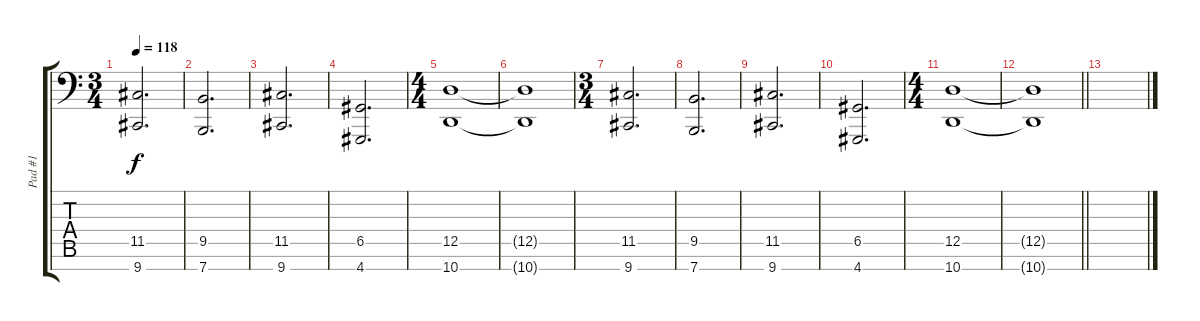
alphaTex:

\track ("Pad #1" "Pad #1") {instrument pad2warm}
\staff {score tabs}
\tuning (B3 G3 D3 A2 D2 B1 E1) {hide}
\ts (3 4)
\section ("" "")
\tempo 118
\clef f4
\ks c
(11.5 9.7).2{d dy f} |
(9.5 7.7).2{d} |
(11.5 9.7).2{d} |
(6.5 4.7).2{d} |
\ts (4 4)
(12.5 10.7).1 |
(12.5{t} 10.7{t}).1 |
\ts (3 4)
(11.5 9.7).2{d} |
(9.5 7.7).2{d} |
(11.5 9.7).2{d} |
(6.5 4.7).2{d} |
\ts (4 4)
(12.5 10.7).1 |
\barLineRight lightlight
(12.5{t} 10.7{t}).1 |
\section ("" "")
